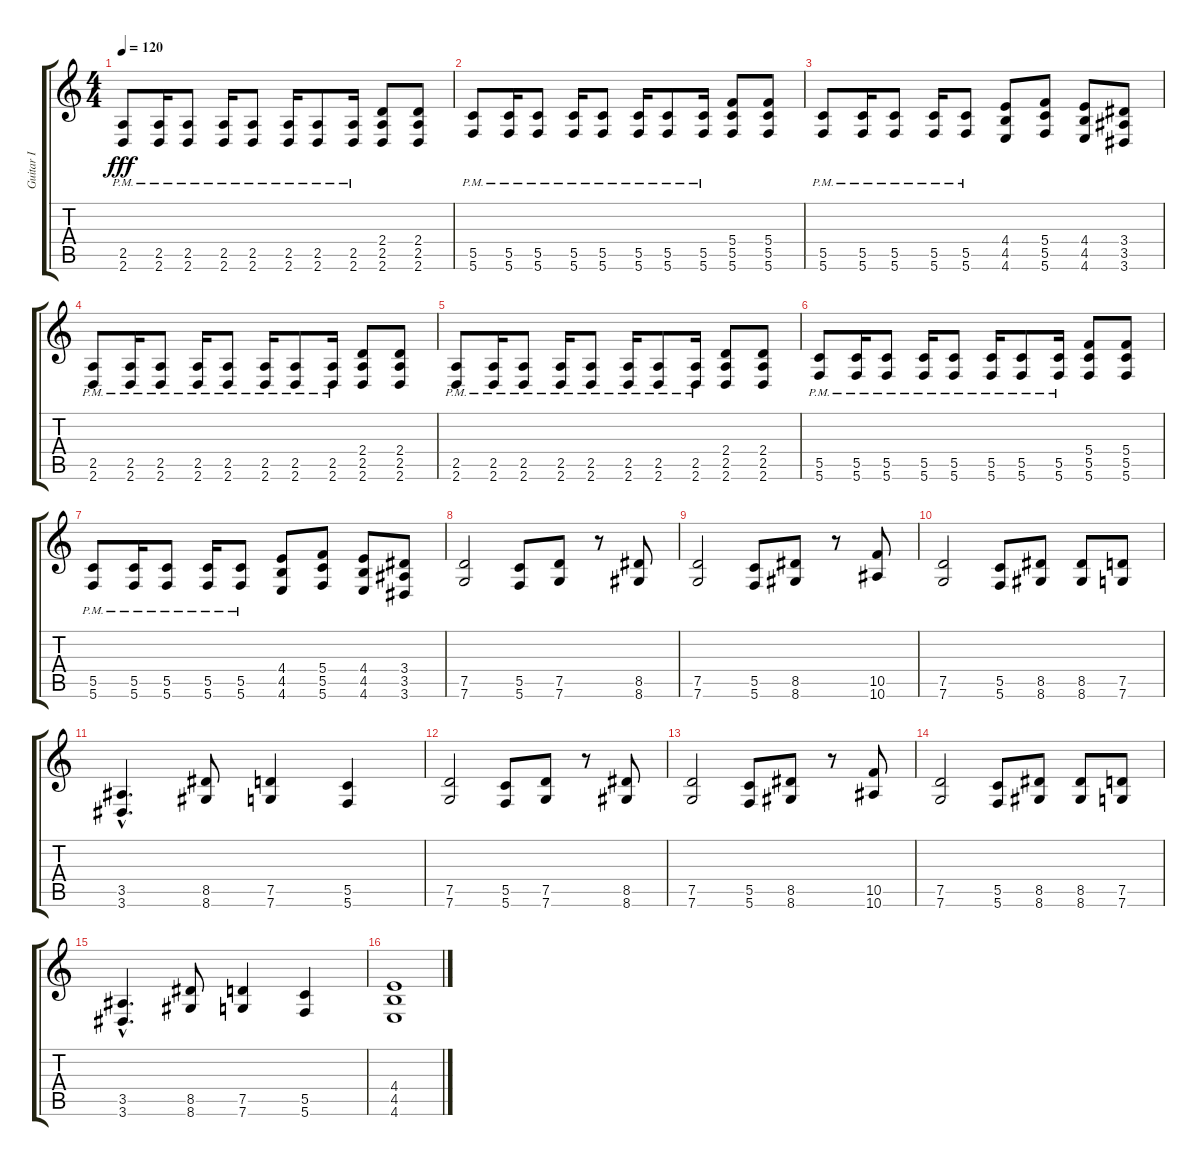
\track ("Guitar I" "Guitar I") {instrument distortionguitar}
\staff {score tabs}
\tuning (D4 A3 F3 C3 G2 C2) {hide}
\ts (4 4)
\tempo 120
\clef g2
\ks c
(2.5{pm} 2.6{pm}).8{dy fff} (2.5{pm} 2.6{pm}).16 (2.5{pm} 2.6{pm}).8 (2.5{pm} 2.6{pm}).16 (2.5{pm} 2.6{pm}).8 (2.5{pm} 2.6{pm}).16 (2.5{pm} 2.6{pm}).8 (2.5{pm} 2.6{pm}).16 (2.4 2.5 2.6).8 (2.4 2.5 2.6).8 |
(5.5{pm} 5.6{pm}).8 (5.5{pm} 5.6{pm}).16 (5.5{pm} 5.6{pm}).8 (5.5{pm} 5.6{pm}).16 (5.5{pm} 5.6{pm}).8 (5.5{pm} 5.6{pm}).16 (5.5{pm} 5.6{pm}).8 (5.5{pm} 5.6{pm}).16 (5.4 5.5 5.6).8 (5.4 5.5 5.6).8 |
(5.5{pm} 5.6{pm}).8 (5.5{pm} 5.6{pm}).16 (5.5{pm} 5.6{pm}).8 (5.5{pm} 5.6{pm}).16 (5.5{pm} 5.6{pm}).8 (4.4 4.5 4.6).8 (5.4 5.5 5.6).8 (4.4 4.5 4.6).8 (3.4 3.5 3.6).8 |
(2.5{pm} 2.6{pm}).8 (2.5{pm} 2.6{pm}).16 (2.5{pm} 2.6{pm}).8 (2.5{pm} 2.6{pm}).16 (2.5{pm} 2.6{pm}).8 (2.5{pm} 2.6{pm}).16 (2.5{pm} 2.6{pm}).8 (2.5{pm} 2.6{pm}).16 (2.4 2.5 2.6).8 (2.4 2.5 2.6).8 |
(2.5{pm} 2.6{pm}).8 (2.5{pm} 2.6{pm}).16 (2.5{pm} 2.6{pm}).8 (2.5{pm} 2.6{pm}).16 (2.5{pm} 2.6{pm}).8 (2.5{pm} 2.6{pm}).16 (2.5{pm} 2.6{pm}).8 (2.5{pm} 2.6{pm}).16 (2.4 2.5 2.6).8 (2.4 2.5 2.6).8 |
(5.5{pm} 5.6{pm}).8 (5.5{pm} 5.6{pm}).16 (5.5{pm} 5.6{pm}).8 (5.5{pm} 5.6{pm}).16 (5.5{pm} 5.6{pm}).8 (5.5{pm} 5.6{pm}).16 (5.5{pm} 5.6{pm}).8 (5.5{pm} 5.6{pm}).16 (5.4 5.5 5.6).8 (5.4 5.5 5.6).8 |
(5.5{pm} 5.6{pm}).8 (5.5{pm} 5.6{pm}).16 (5.5{pm} 5.6{pm}).8 (5.5{pm} 5.6{pm}).16 (5.5{pm} 5.6{pm}).8 (4.4 4.5 4.6).8 (5.4 5.5 5.6).8 (4.4 4.5 4.6).8 (3.4 3.5 3.6).8 |
(7.5 7.6).2 (5.5 5.6).8 (7.5 7.6).8 r.8 (8.5 8.6).8 |
(7.5 7.6).2 (5.5 5.6).8 (8.5 8.6).8 r.8 (10.5 10.6).8 |
(7.5 7.6).2 (5.5 5.6).8 (8.5 8.6).8 (8.5 8.6).8 (7.5 7.6).8 |
(3.5{hac} 3.6{hac}).4{d} (8.5 8.6).8 (7.5 7.6).4 (5.5 5.6).4 |
(7.5 7.6).2 (5.5 5.6).8 (7.5 7.6).8 r.8 (8.5 8.6).8 |
(7.5 7.6).2 (5.5 5.6).8 (8.5 8.6).8 r.8 (10.5 10.6).8 |
(7.5 7.6).2 (5.5 5.6).8 (8.5 8.6).8 (8.5 8.6).8 (7.5 7.6).8 |
(3.5{hac} 3.6{hac}).4{d} (8.5 8.6).8 (7.5 7.6).4 (5.5 5.6).4 |
(4.4 4.5 4.6).1{volume 12 balance 8}
